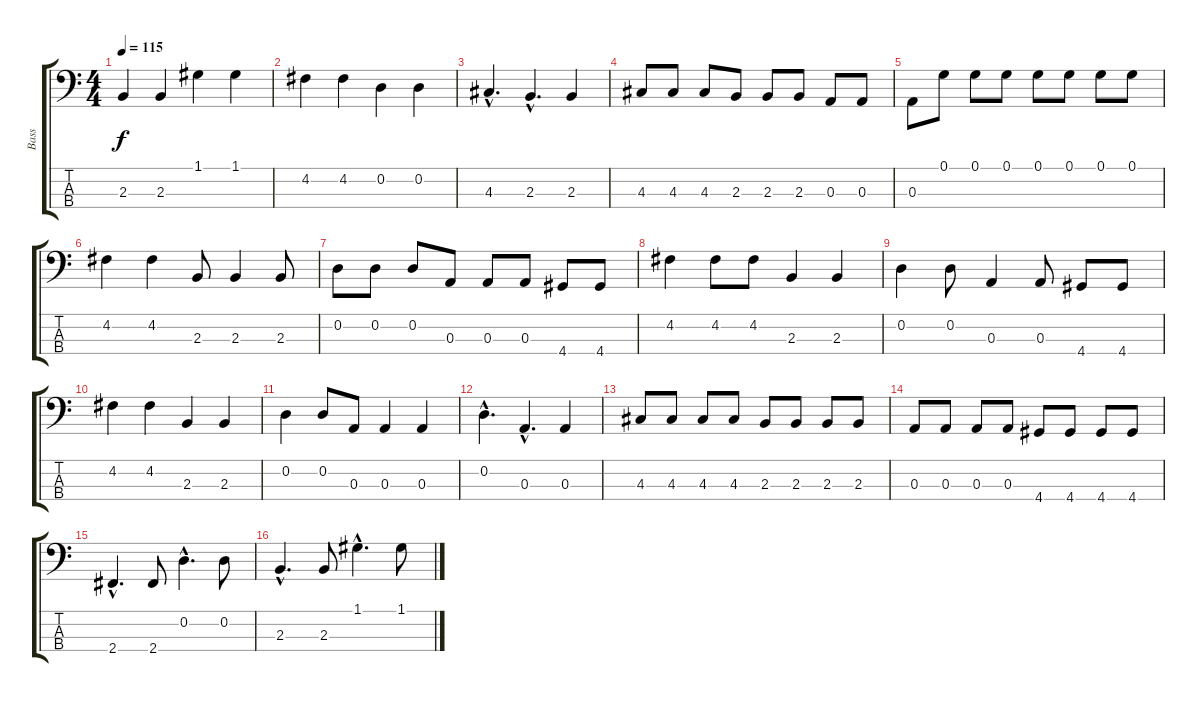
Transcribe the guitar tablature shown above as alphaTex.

\track ("Bass" "Bass") {instrument electricbassfinger}
\staff {score tabs}
\tuning (G2 D2 A1 E1) {hide}
\ts (4 4)
\tempo 115
\clef f4
\ks c
2.3.4{dy f} 2.3.4 1.1.4 1.1.4 |
4.2.4 4.2.4 0.2.4 0.2.4 |
4.3{hac}.4{d} 2.3{hac}.4{d} 2.3.4 |
4.3.8 4.3.8 4.3.8 2.3.8 2.3.8 2.3.8 0.3.8 0.3.8 |
0.3.8 0.1.8 0.1.8 0.1.8 0.1.8 0.1.8 0.1.8 0.1.8 |
4.2.4 4.2.4 2.3.8 2.3.4 2.3.8 |
0.2.8 0.2.8 0.2.8 0.3.8 0.3.8 0.3.8 4.4.8 4.4.8 |
4.2.4 4.2.8 4.2.8 2.3.4 2.3.4 |
0.2.4 0.2.8 0.3.4 0.3.8 4.4.8 4.4.8 |
4.2.4 4.2.4 2.3.4 2.3.4 |
0.2.4 0.2.8 0.3.8 0.3.4 0.3.4 |
0.2{hac}.4{d} 0.3{hac}.4{d} 0.3.4 |
4.3.8 4.3.8 4.3.8 4.3.8 2.3.8 2.3.8 2.3.8 2.3.8 |
0.3.8 0.3.8 0.3.8 0.3.8 4.4.8 4.4.8 4.4.8 4.4.8 |
2.4{hac}.4{d} 2.4.8 0.2{hac}.4{d} 0.2.8 |
2.3{hac}.4{d} 2.3.8 1.1{hac}.4{d} 1.1.8
